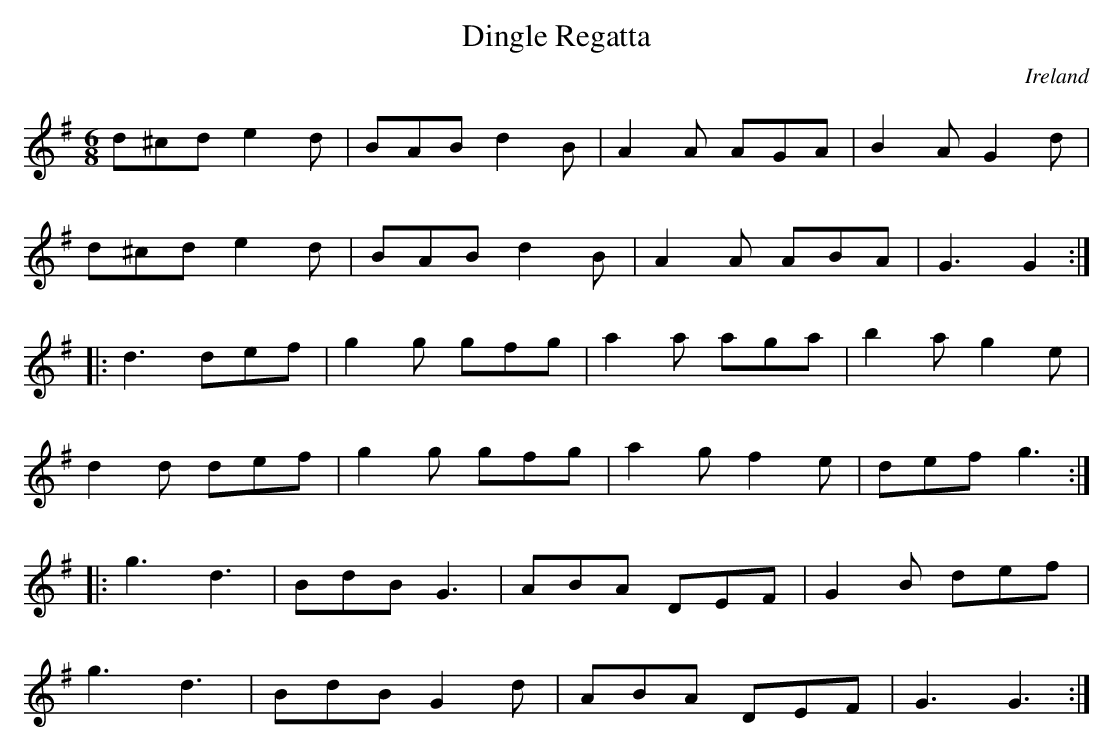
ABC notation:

X:1
T:Dingle Regatta
O:Ireland
M:6/8
L:1/8
K:G
d^cd e2d|BAB d2B|A2A AGA|B2A G2d|!
d^cd e2d|BAB d2B|A2A ABA|G3 G2:|!
|:d3 def|g2g gfg|a2a aga|b2a g2e|!
d2d def|g2g gfg|a2g f2e|def g3:|!
|:g3 d3|BdB G3|ABA DEF|G2B def|!
g3 d3|BdB G2d|ABA DEF|G3 G3:|!
